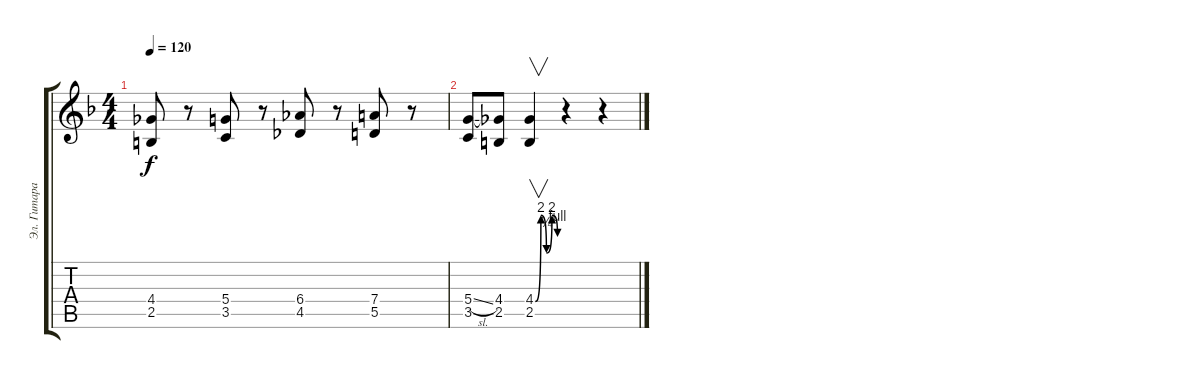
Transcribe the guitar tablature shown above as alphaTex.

\track ("Эл. Гитара" "Эл. Гитара") {instrument distortionguitar}
\staff {score tabs}
\tuning (E4 B3 G3 D3 A2 E2) {hide}
\ts (4 4)
\tempo 120
\clef g2
\ks dminor
(4.4 2.5).8{dy f} r.8 (5.4 3.5).8 r.8 (6.4 4.5).8 r.8 (7.4 5.5).8 r.8 |
(5.4{sl} 3.5).8 (4.4 2.5).8 (4.4{be (custom 0 0 15 8 30 1 45 8 60 4)} 2.5).4{v} r.4 r.4
